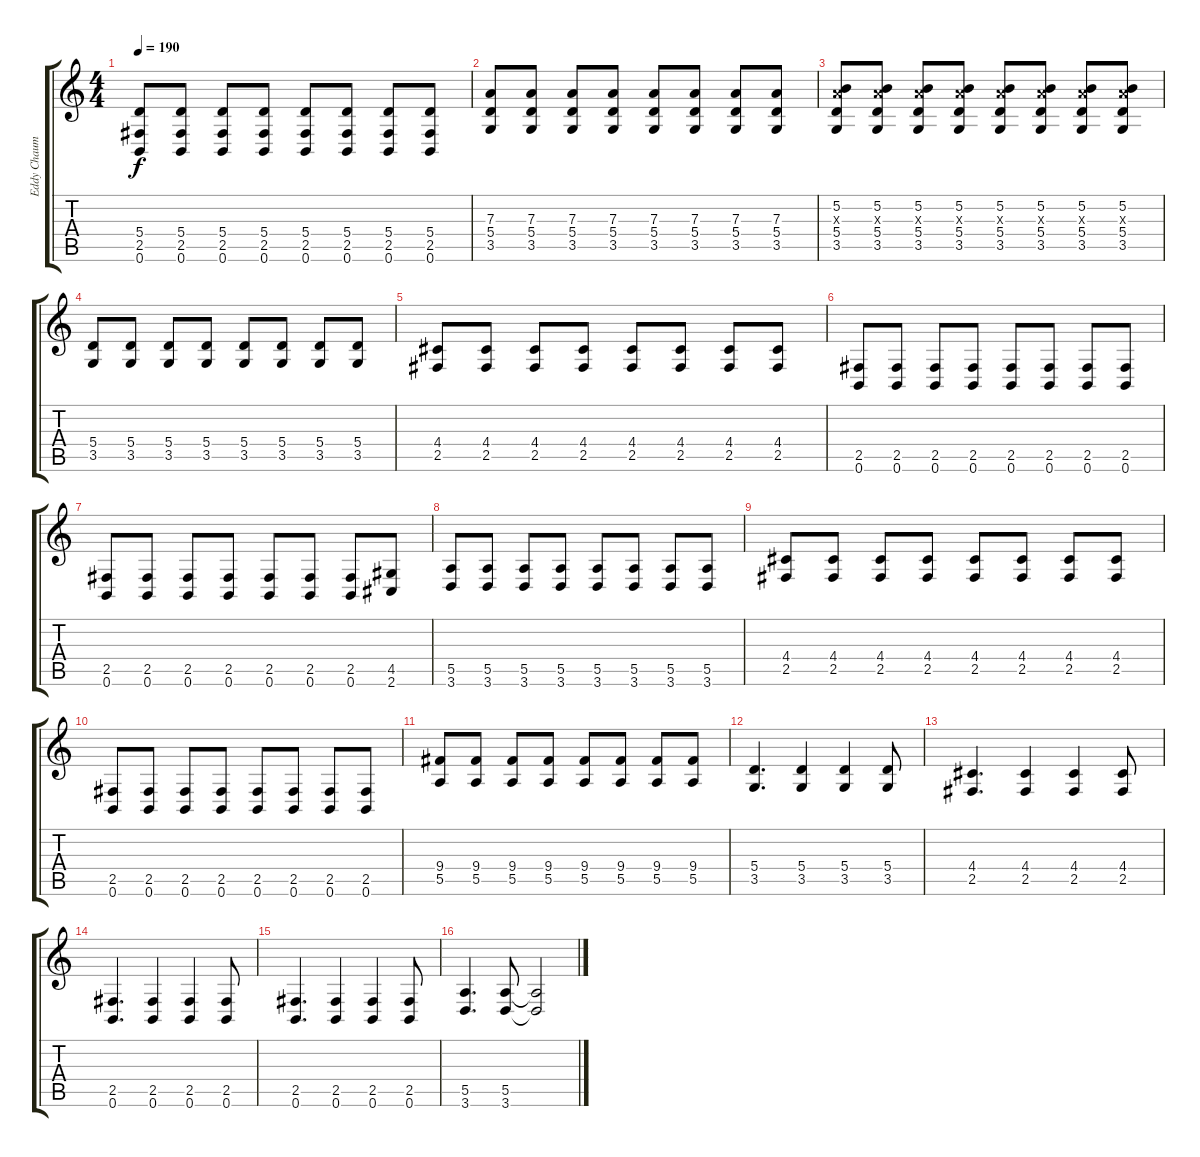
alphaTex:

\track ("Eddy Chaumulot (Rythm)" "Eddy Chaum") {instrument distortionguitar}
\staff {score tabs}
\tuning (B3 Gb3 D3 A2 E2 B1) {hide}
\ts (4 4)
\tempo 190
\clef g2
\ks c
(5.4 2.5 0.6).8{dy f} (5.4 2.5 0.6).8 (5.4 2.5 0.6).8 (5.4 2.5 0.6).8 (5.4 2.5 0.6).8 (5.4 2.5 0.6).8 (5.4 2.5 0.6).8 (5.4 2.5 0.6).8 |
(7.3 5.4 3.5).8 (7.3 5.4 3.5).8 (7.3 5.4 3.5).8 (7.3 5.4 3.5).8 (7.3 5.4 3.5).8 (7.3 5.4 3.5).8 (7.3 5.4 3.5).8 (7.3 5.4 3.5).8 |
(5.2 7.3{x} 5.4 3.5).8 (5.2 7.3{x} 5.4 3.5).8 (5.2 7.3{x} 5.4 3.5).8 (5.2 7.3{x} 5.4 3.5).8 (5.2 7.3{x} 5.4 3.5).8 (5.2 7.3{x} 5.4 3.5).8 (5.2 7.3{x} 5.4 3.5).8 (5.2 7.3{x} 5.4 3.5).8 |
(5.4 3.5).8 (5.4 3.5).8 (5.4 3.5).8 (5.4 3.5).8 (5.4 3.5).8 (5.4 3.5).8 (5.4 3.5).8 (5.4 3.5).8 |
(4.4 2.5).8 (4.4 2.5).8 (4.4 2.5).8 (4.4 2.5).8 (4.4 2.5).8 (4.4 2.5).8 (4.4 2.5).8 (4.4 2.5).8 |
(2.5 0.6).8 (2.5 0.6).8 (2.5 0.6).8 (2.5 0.6).8 (2.5 0.6).8 (2.5 0.6).8 (2.5 0.6).8 (2.5 0.6).8 |
(2.5 0.6).8 (2.5 0.6).8 (2.5 0.6).8 (2.5 0.6).8 (2.5 0.6).8 (2.5 0.6).8 (2.5 0.6).8 (4.5 2.6).8 |
(5.5 3.6).8 (5.5 3.6).8 (5.5 3.6).8 (5.5 3.6).8 (5.5 3.6).8 (5.5 3.6).8 (5.5 3.6).8 (5.5 3.6).8 |
(4.4 2.5).8 (4.4 2.5).8 (4.4 2.5).8 (4.4 2.5).8 (4.4 2.5).8 (4.4 2.5).8 (4.4 2.5).8 (4.4 2.5).8 |
(2.5 0.6).8 (2.5 0.6).8 (2.5 0.6).8 (2.5 0.6).8 (2.5 0.6).8 (2.5 0.6).8 (2.5 0.6).8 (2.5 0.6).8 |
(9.4 5.5).8 (9.4 5.5).8 (9.4 5.5).8 (9.4 5.5).8 (9.4 5.5).8 (9.4 5.5).8 (9.4 5.5).8 (9.4 5.5).8 |
(5.4 3.5).4{d} (5.4 3.5).4 (5.4 3.5).4 (5.4 3.5).8 |
(4.4 2.5).4{d} (4.4 2.5).4 (4.4 2.5).4 (4.4 2.5).8 |
(2.5 0.6).4{d} (2.5 0.6).4 (2.5 0.6).4 (2.5 0.6).8 |
(2.5 0.6).4{d} (2.5 0.6).4 (2.5 0.6).4 (2.5 0.6).8 |
(5.5 3.6).4{d} (5.5 3.6).8 (5.5{t} 3.6{t}).2
